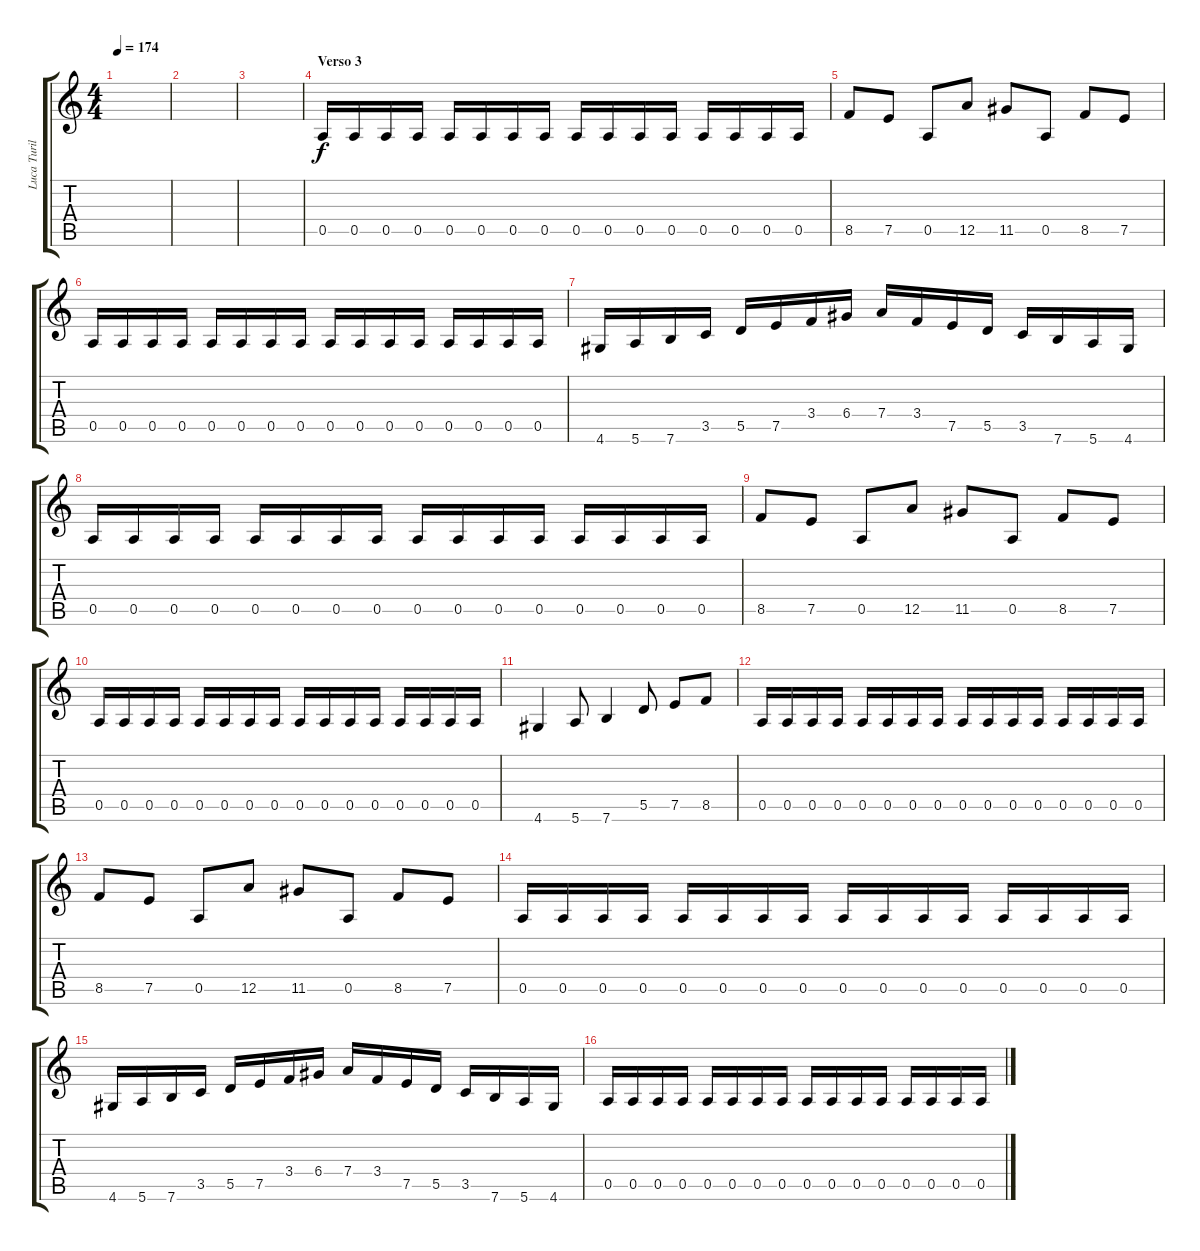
\track ("Luca Turilli (Gtr 2)" "Luca Turil") {instrument distortionguitar}
\staff {score tabs}
\tuning (E4 B3 G3 D3 A2 E2) {hide}
\ts (4 4)
\tempo 174
\clef g2
\ks c
|
|
|
\section ("" "Verso 3")
0.5.16 0.5.16 0.5.16 0.5.16 0.5.16 0.5.16 0.5.16 0.5.16 0.5.16 0.5.16 0.5.16 0.5.16 0.5.16 0.5.16 0.5.16 0.5.16 |
8.5.8 7.5.8 0.5.8 12.5.8 11.5.8 0.5.8 8.5.8 7.5.8 |
0.5.16 0.5.16 0.5.16 0.5.16 0.5.16 0.5.16 0.5.16 0.5.16 0.5.16 0.5.16 0.5.16 0.5.16 0.5.16 0.5.16 0.5.16 0.5.16 |
4.6.16 5.6.16 7.6.16 3.5.16 5.5.16 7.5.16 3.4.16 6.4.16 7.4.16 3.4.16 7.5.16 5.5.16 3.5.16 7.6.16 5.6.16 4.6.16 |
0.5.16 0.5.16 0.5.16 0.5.16 0.5.16 0.5.16 0.5.16 0.5.16 0.5.16 0.5.16 0.5.16 0.5.16 0.5.16 0.5.16 0.5.16 0.5.16 |
8.5.8 7.5.8 0.5.8 12.5.8 11.5.8 0.5.8 8.5.8 7.5.8 |
0.5.16 0.5.16 0.5.16 0.5.16 0.5.16 0.5.16 0.5.16 0.5.16 0.5.16 0.5.16 0.5.16 0.5.16 0.5.16 0.5.16 0.5.16 0.5.16 |
4.6.4 5.6.8 7.6.4 5.5.8 7.5.8 8.5.8 |
0.5.16 0.5.16 0.5.16 0.5.16 0.5.16 0.5.16 0.5.16 0.5.16 0.5.16 0.5.16 0.5.16 0.5.16 0.5.16 0.5.16 0.5.16 0.5.16 |
8.5.8 7.5.8 0.5.8 12.5.8 11.5.8 0.5.8 8.5.8 7.5.8 |
0.5.16 0.5.16 0.5.16 0.5.16 0.5.16 0.5.16 0.5.16 0.5.16 0.5.16 0.5.16 0.5.16 0.5.16 0.5.16 0.5.16 0.5.16 0.5.16 |
4.6.16 5.6.16 7.6.16 3.5.16 5.5.16 7.5.16 3.4.16 6.4.16 7.4.16 3.4.16 7.5.16 5.5.16 3.5.16 7.6.16 5.6.16 4.6.16 |
0.5.16 0.5.16 0.5.16 0.5.16 0.5.16 0.5.16 0.5.16 0.5.16 0.5.16 0.5.16 0.5.16 0.5.16 0.5.16 0.5.16 0.5.16 0.5.16
